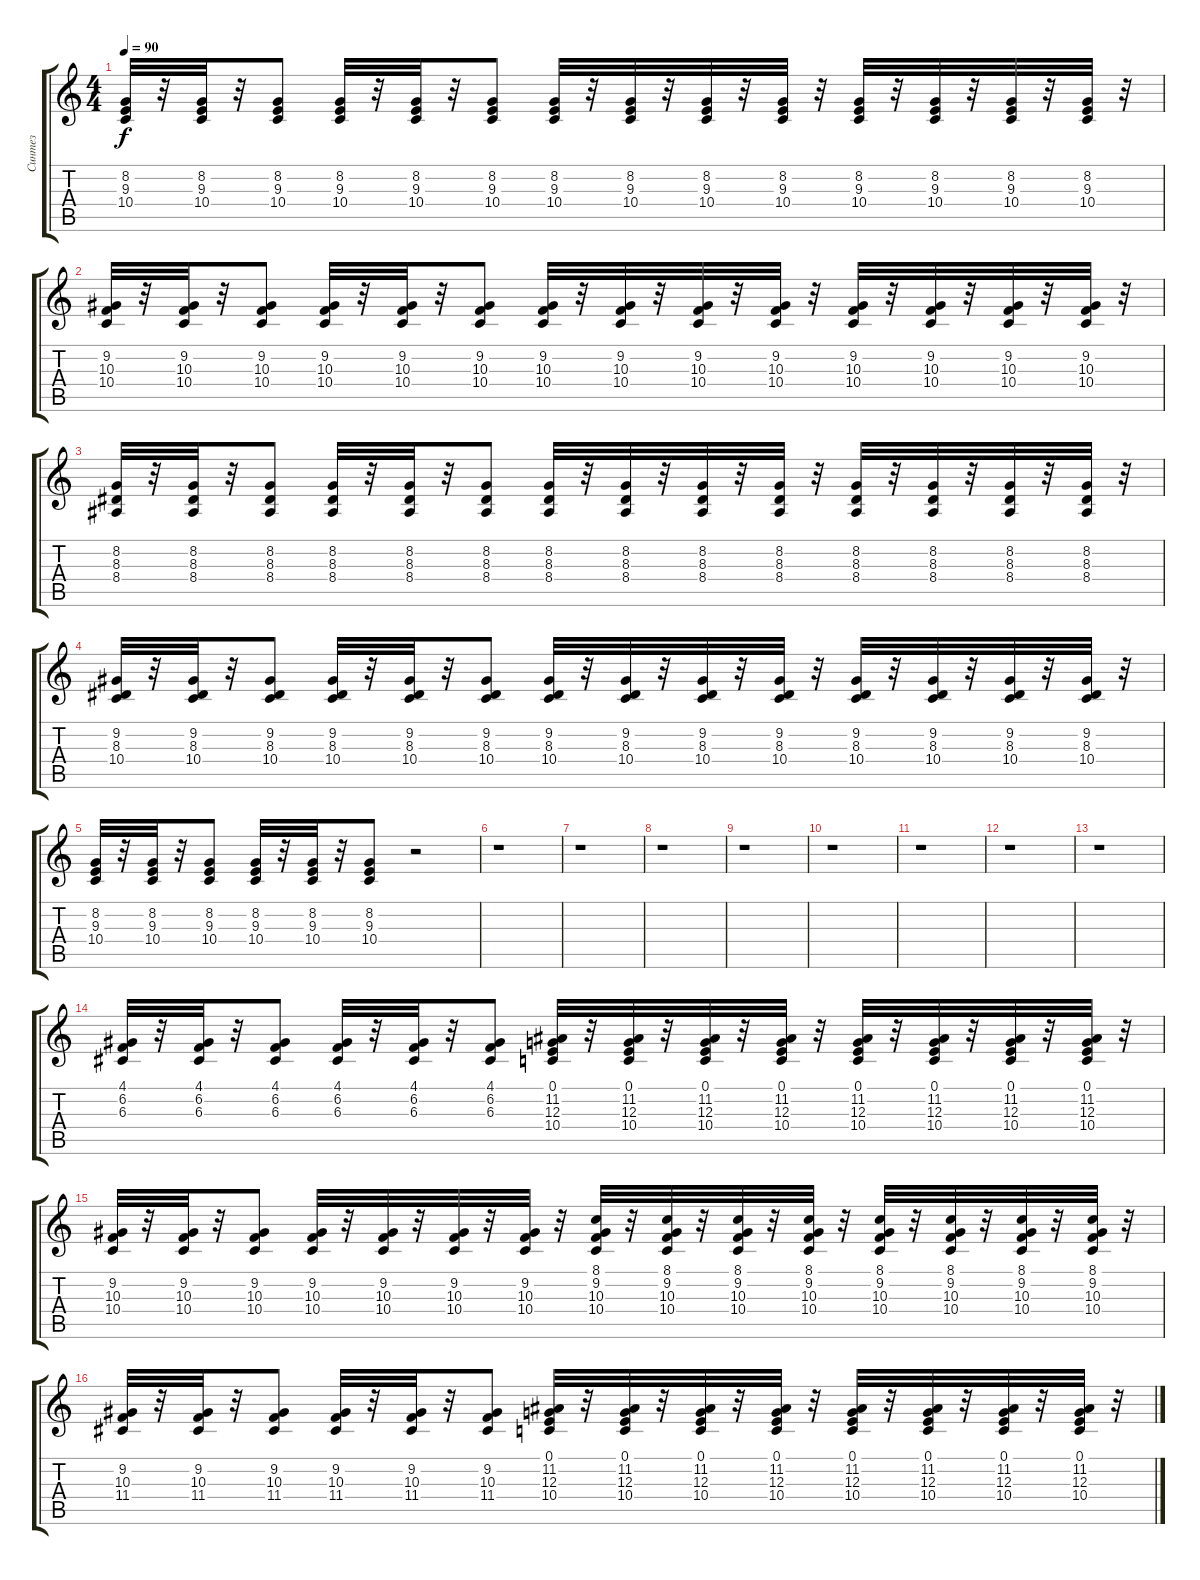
\track ("Синтез" "Синтез") {instrument lead2sawtooth}
\staff {score tabs}
\tuning (E4 B3 G3 D3 A2 E2) {hide}
\ts (4 4)
\tempo 90
\clef g2
\ks c
(8.2 9.3 10.4).32{dy f} r.32 (8.2 9.3 10.4).32 r.32 (8.2 9.3 10.4).8 (8.2 9.3 10.4).32 r.32 (8.2 9.3 10.4).32 r.32 (8.2 9.3 10.4).8 (8.2 9.3 10.4).32 r.32 (8.2 9.3 10.4).32 r.32 (8.2 9.3 10.4).32 r.32 (8.2 9.3 10.4).32 r.32 (8.2 9.3 10.4).32 r.32 (8.2 9.3 10.4).32 r.32 (8.2 9.3 10.4).32 r.32 (8.2 9.3 10.4).32 r.32 |
(9.2 10.3 10.4).32 r.32 (9.2 10.3 10.4).32 r.32 (9.2 10.3 10.4).8 (9.2 10.3 10.4).32 r.32 (9.2 10.3 10.4).32 r.32 (9.2 10.3 10.4).8 (9.2 10.3 10.4).32 r.32 (9.2 10.3 10.4).32 r.32 (9.2 10.3 10.4).32 r.32 (9.2 10.3 10.4).32 r.32 (9.2 10.3 10.4).32 r.32 (9.2 10.3 10.4).32 r.32 (9.2 10.3 10.4).32 r.32 (9.2 10.3 10.4).32 r.32 |
(8.2 8.3 8.4).32 r.32 (8.2 8.3 8.4).32 r.32 (8.2 8.3 8.4).8 (8.2 8.3 8.4).32 r.32 (8.2 8.3 8.4).32 r.32 (8.2 8.3 8.4).8 (8.2 8.3 8.4).32 r.32 (8.2 8.3 8.4).32 r.32 (8.2 8.3 8.4).32 r.32 (8.2 8.3 8.4).32 r.32 (8.2 8.3 8.4).32 r.32 (8.2 8.3 8.4).32 r.32 (8.2 8.3 8.4).32 r.32 (8.2 8.3 8.4).32 r.32 |
(9.2 8.3 10.4).32 r.32 (9.2 8.3 10.4).32 r.32 (9.2 8.3 10.4).8 (9.2 8.3 10.4).32 r.32 (9.2 8.3 10.4).32 r.32 (9.2 8.3 10.4).8 (9.2 8.3 10.4).32 r.32 (9.2 8.3 10.4).32 r.32 (9.2 8.3 10.4).32 r.32 (9.2 8.3 10.4).32 r.32 (9.2 8.3 10.4).32 r.32 (9.2 8.3 10.4).32 r.32 (9.2 8.3 10.4).32 r.32 (9.2 8.3 10.4).32 r.32 |
(8.2 9.3 10.4).32 r.32 (8.2 9.3 10.4).32 r.32 (8.2 9.3 10.4).8 (8.2 9.3 10.4).32 r.32 (8.2 9.3 10.4).32 r.32 (8.2 9.3 10.4).8 r.2 |
r.1 |
r.1 |
r.1 |
r.1 |
r.1 |
r.1 |
r.1 |
r.1 |
(4.1 6.2 6.3).32 r.32 (4.1 6.2 6.3).32 r.32 (4.1 6.2 6.3).8 (4.1 6.2 6.3).32 r.32 (4.1 6.2 6.3).32 r.32 (4.1 6.2 6.3).8 (0.1 11.2 12.3 10.4).32 r.32 (0.1 11.2 12.3 10.4).32 r.32 (0.1 11.2 12.3 10.4).32 r.32 (0.1 11.2 12.3 10.4).32 r.32 (0.1 11.2 12.3 10.4).32 r.32 (0.1 11.2 12.3 10.4).32 r.32 (0.1 11.2 12.3 10.4).32 r.32 (0.1 11.2 12.3 10.4).32 r.32 |
(9.2 10.3 10.4).32 r.32 (9.2 10.3 10.4).32 r.32 (9.2 10.3 10.4).8 (9.2 10.3 10.4).32 r.32 (9.2 10.3 10.4).32 r.32 (9.2 10.3 10.4).32 r.32 (9.2 10.3 10.4).32 r.32 (8.1 9.2 10.3 10.4).32 r.32 (8.1 9.2 10.3 10.4).32 r.32 (8.1 9.2 10.3 10.4).32 r.32 (8.1 9.2 10.3 10.4).32 r.32 (8.1 9.2 10.3 10.4).32 r.32 (8.1 9.2 10.3 10.4).32 r.32 (8.1 9.2 10.3 10.4).32 r.32 (8.1 9.2 10.3 10.4).32 r.32 |
(9.2 10.3 11.4).32 r.32 (9.2 10.3 11.4).32 r.32 (9.2 10.3 11.4).8 (9.2 10.3 11.4).32 r.32 (9.2 10.3 11.4).32 r.32 (9.2 10.3 11.4).8 (0.1 11.2 12.3 10.4).32 r.32 (0.1 11.2 12.3 10.4).32 r.32 (0.1 11.2 12.3 10.4).32 r.32 (0.1 11.2 12.3 10.4).32 r.32 (0.1 11.2 12.3 10.4).32 r.32 (0.1 11.2 12.3 10.4).32 r.32 (0.1 11.2 12.3 10.4).32 r.32 (0.1 11.2 12.3 10.4).32 r.32
